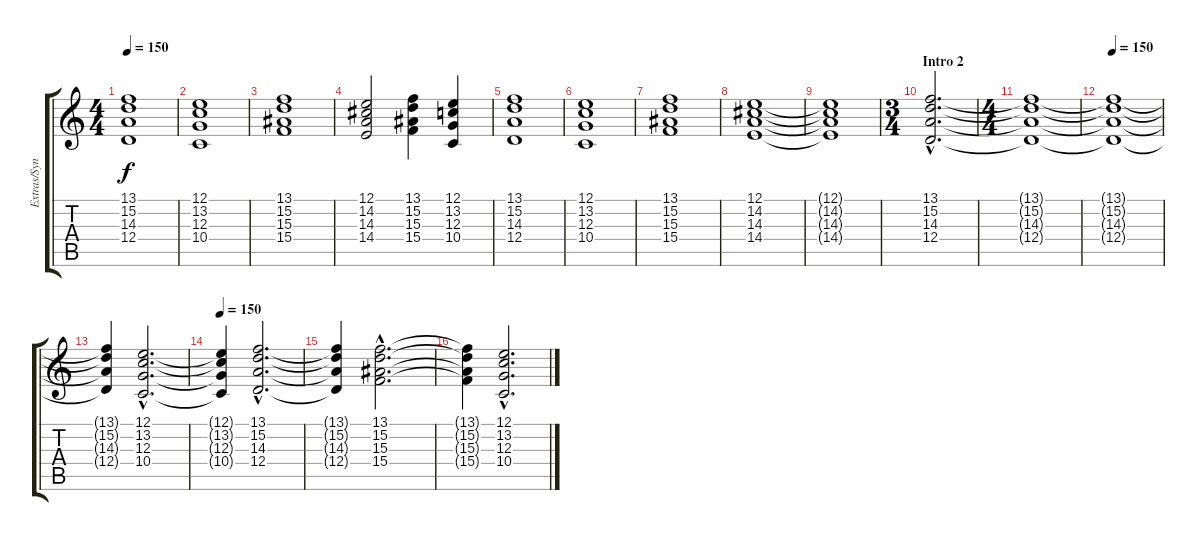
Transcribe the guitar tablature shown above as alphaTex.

\track ("Extras/Synth" "Extras/Syn") {instrument stringensemble1}
\staff {score tabs}
\tuning (E4 B3 G3 D3 A2 E2) {hide}
\ts (4 4)
\tempo 150
\clef g2
\ks c
(13.1 15.2 14.3 12.4).1{dy f} |
(12.1 13.2 12.3 10.4).1 |
(13.1 15.2 15.3 15.4).1 |
(12.1 14.2 14.3 14.4).2 (13.1 15.2 15.3 15.4).4 (12.1 13.2 12.3 10.4).4 |
(13.1 15.2 14.3 12.4).1 |
(12.1 13.2 12.3 10.4).1 |
(13.1 15.2 15.3 15.4).1 |
(12.1 14.2 14.3 14.4).1 |
(12.1{t} 14.2{t} 14.3{t} 14.4{t}).1 |
\ts (3 4)
\section ("" "Intro 2")
(13.1{hac} 15.2{hac} 14.3{hac} 12.4{hac}).2{d volume 10} |
\ts (4 4)
(13.1{t} 15.2{t} 14.3{t} 12.4{t}).1 |
\tempo 150
(13.1{t} 15.2{t} 14.3{t} 12.4{t}).1 |
(13.1{t} 15.2{t} 14.3{t} 12.4{t}).4 (12.1{hac} 13.2{hac} 12.3{hac} 10.4{hac}).2{d} |
\tempo 150
(12.1{t} 13.2{t} 12.3{t} 10.4{t}).4 (13.1{hac} 15.2{hac} 14.3{hac} 12.4{hac}).2{d} |
(13.1{t} 15.2{t} 14.3{t} 12.4{t}).4 (13.1{hac} 15.2{hac} 15.3{hac} 15.4{hac}).2{d} |
(13.1{t} 15.2{t} 15.3{t} 15.4{t}).4 (12.1{hac} 13.2{hac} 12.3{hac} 10.4{hac}).2{d}
